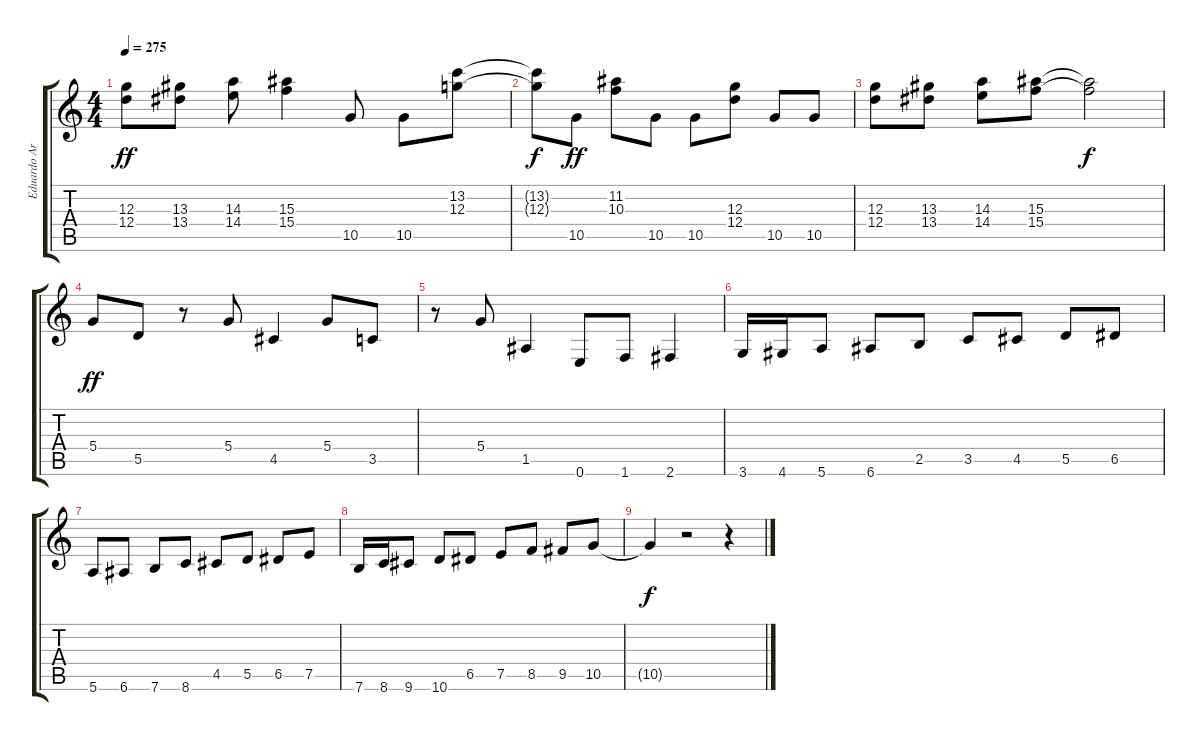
\track ("Eduardo Ardanuy" "Eduardo Ar") {instrument overdrivenguitar}
\staff {score tabs}
\tuning (E4 B3 G3 D3 A2 E2) {hide}
\ts (4 4)
\tempo 275
\clef g2
\ks c
(12.3 12.4).8{dy ff} (13.3 13.4).8 (14.3 14.4).8 (15.3 15.4).4 10.5.8 10.5.8 (13.2 12.3).8 |
(13.2{t} 12.3{t}).8{dy f} 10.5.8{dy ff} (11.2 10.3).8 10.5.8 10.5.8 (12.3 12.4).8 10.5.8 10.5.8 |
(12.3 12.4).8 (13.3 13.4).8 (14.3 14.4).8 (15.3 15.4).8 (15.3{t} 15.4{t}).2{dy f} |
5.4.8{dy ff} 5.5.8 r.8 5.4.8 4.5.4 5.4.8 3.5.8 |
r.8 5.4.8 1.5.4 0.6.8 1.6.8 2.6.4 |
3.6.16 4.6.16 5.6.8 6.6.8 2.5.8 3.5.8 4.5.8 5.5.8 6.5.8 |
5.6.8 6.6.8 7.6.8 8.6.8 4.5.8 5.5.8 6.5.8 7.5.8 |
7.6.16 8.6.16 9.6.8 10.6.8 6.5.8 7.5.8 8.5.8 9.5.8 10.5.8 |
10.5{t}.4{dy f} r.2 r.4
